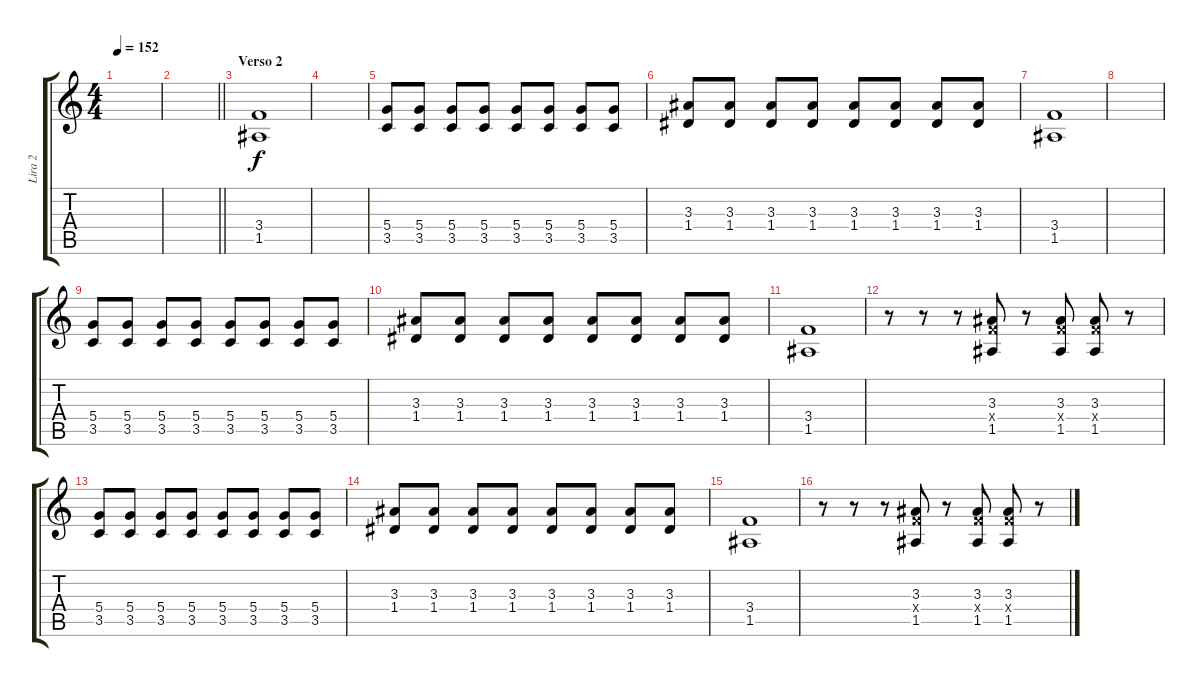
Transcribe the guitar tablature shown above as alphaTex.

\track ("Lira 2" "Lira 2") {instrument distortionguitar}
\staff {score tabs}
\tuning (E4 B3 G3 D3 A2 E2) {hide}
\ts (4 4)
\tempo 152
\clef g2
\ks c
|
\barLineRight lightlight
|
\section ("" "Verso 2")
(3.4 1.5).1{instrument electricguitarmuted} |
|
(5.4 3.5).8{volume 11 instrument electricguitarmuted} (5.4 3.5).8 (5.4 3.5).8 (5.4 3.5).8 (5.4 3.5).8 (5.4 3.5).8 (5.4 3.5).8 (5.4 3.5).8 |
(3.3 1.4).8 (3.3 1.4).8 (3.3 1.4).8 (3.3 1.4).8 (3.3 1.4).8 (3.3 1.4).8 (3.3 1.4).8 (3.3 1.4).8 |
(3.4 1.5).1 |
|
(5.4 3.5).8 (5.4 3.5).8 (5.4 3.5).8 (5.4 3.5).8 (5.4 3.5).8 (5.4 3.5).8 (5.4 3.5).8 (5.4 3.5).8 |
(3.3 1.4).8 (3.3 1.4).8 (3.3 1.4).8 (3.3 1.4).8 (3.3 1.4).8 (3.3 1.4).8 (3.3 1.4).8 (3.3 1.4).8 |
(3.4 1.5).1 |
r.8{instrument distortionguitar} r.8 r.8 (3.3 3.4{x} 1.5).8 r.8 (3.3 3.4{x} 1.5).8 (3.3 3.4{x} 1.5).8 r.8 |
(5.4 3.5).8{instrument electricguitarmuted} (5.4 3.5).8 (5.4 3.5).8 (5.4 3.5).8 (5.4 3.5).8 (5.4 3.5).8 (5.4 3.5).8 (5.4 3.5).8 |
(3.3 1.4).8 (3.3 1.4).8 (3.3 1.4).8 (3.3 1.4).8 (3.3 1.4).8 (3.3 1.4).8 (3.3 1.4).8 (3.3 1.4).8 |
(3.4 1.5).1 |
r.8{instrument distortionguitar} r.8 r.8 (3.3 3.4{x} 1.5).8 r.8 (3.3 3.4{x} 1.5).8 (3.3 3.4{x} 1.5).8 r.8
